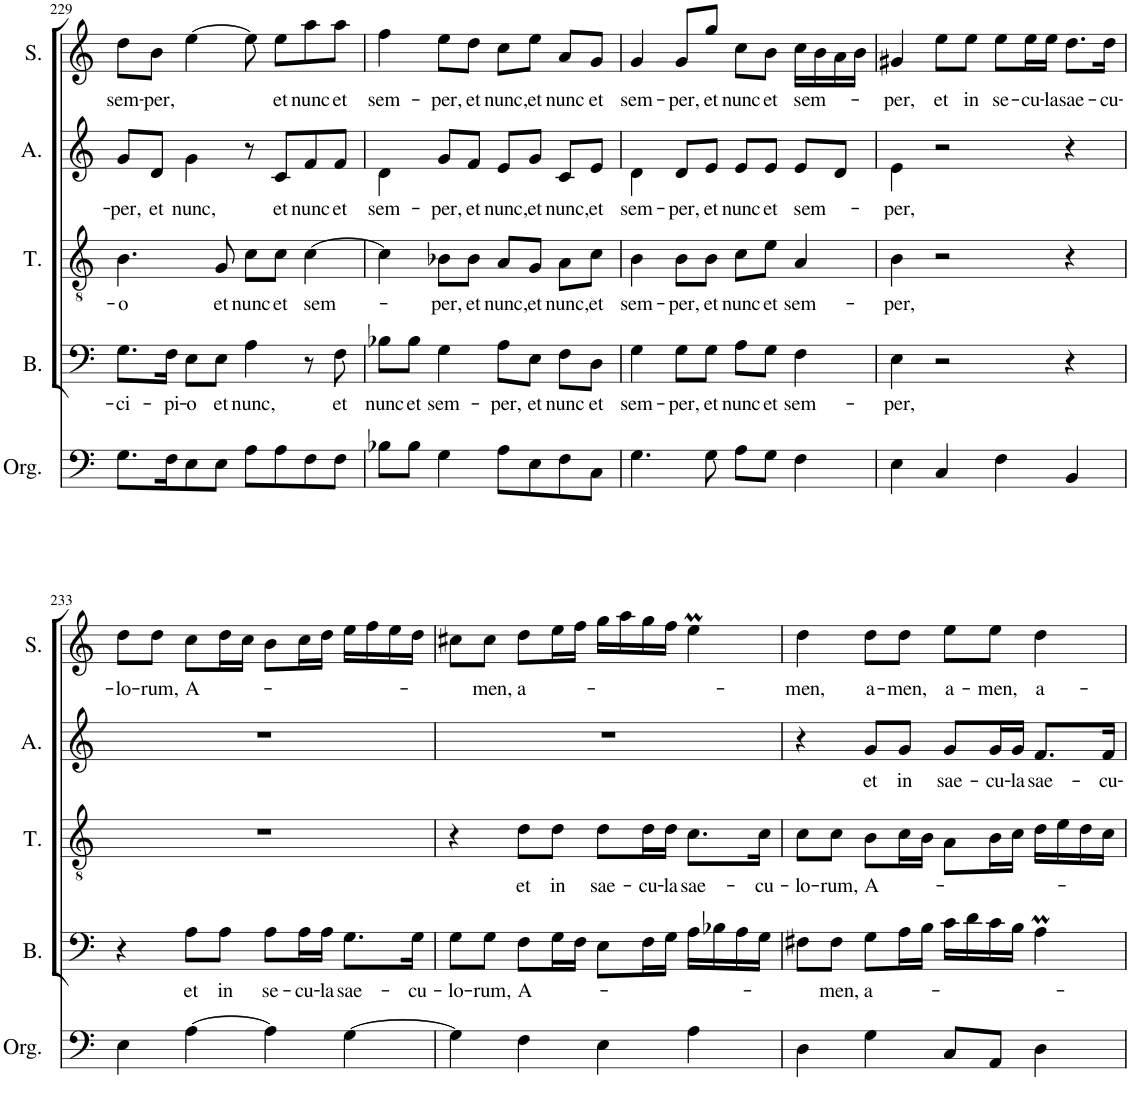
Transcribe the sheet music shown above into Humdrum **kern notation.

**kern	**kern	**text	**kern	**text	**kern	**text	**kern	**text
*part5	*part4	*part4	*part3	*part3	*part2	*part2	*part1	*part1
*staff5	*staff4	*staff4	*staff3	*staff3	*staff2	*staff2	*staff1	*staff1
*I"Orgue	*I"Basse	*	*I"Ténor	*	*I"Alto	*	*I"Soprano	*
*I'Org.	*I'B.	*	*I'T.	*	*I'A.	*	*I'S.	*
!!LO:PB:g=z
*clefF4	*clefF4	*	*clefGv2	*	*clefG2	*	*clefG2	*
*k[]	*k[]	*	*k[]	*	*k[]	*	*k[]	*
*M2/2	*M2/2	*	*M2/2	*	*M2/2	*	*M2/2	*
*met(c|)	*met(c|)	*	*met(c|)	*	*met(c|)	*	*met(c|)	*
=229	=229	=229	=229	=229	=229	=229	=229	=229
!	!	!LO:LY:b	!	!LO:LY:b	!	!LO:LY:b	!	!LO:LY:b
8.G\L	8.G\L	-ci-	4.B\	-o	8g/L	-per,	8dd\L	sem-
!	!	!	!	!	!	!LO:LY:b	!	!LO:LY:b
.	.	.	.	.	8d/J	et	8b\J	-per,
!	!	!LO:LY:b	!	!	!	!	!	!
16F\K	16F\Jk	-pi-	.	.	.	.	.	.
!	!	!LO:LY:b	!	!	!	!LO:LY:b	!	!
8E\	8E\L	-o	.	.	4g\	nunc,	[4ee\	.
!	!	!LO:LY:b	!	!LO:LY:b	!	!	!	!
8E\J	8E\J	et	8G/	et	.	.	.	.
!	!	!LO:LY:b	!	!LO:LY:b	!	!	!	!
8A\L	4A\	nunc,	8c\L	nunc	8r	.	8ee\]	.
!	!	!	!	!LO:LY:b	!	!LO:LY:b	!	!LO:LY:b
8A\	.	.	8c\J	et	8c/L	et	8ee\L	et
!	!	!	!	!LO:LY:b	!	!LO:LY:b	!	!LO:LY:b
8F\	8r	.	[4c\	sem-	8f/	nunc	8aa\	nunc
!	!	!LO:LY:b	!	!	!	!LO:LY:b	!	!LO:LY:b
8F\J	8F\	et	.	.	8f/J	et	8aa\J	et
=230	=230	=230	=230	=230	=230	=230	=230	=230
!	!	!LO:LY:b	!	!	!	!LO:LY:b	!	!LO:LY:b
8B-X\L	8B-X\L	nunc	4c\]	.	4d\	sem-	4ff\	sem-
!	!	!LO:LY:b	!	!	!	!	!	!
8B-\J	8B-\J	et	.	.	.	.	.	.
!	!	!LO:LY:b	!	!LO:LY:b	!	!LO:LY:b	!	!LO:LY:b
4G\	4G\	sem-	8B-X\L	-per,	8g/L	-per,	8ee\L	-per,
!	!	!	!	!LO:LY:b	!	!LO:LY:b	!	!LO:LY:b
.	.	.	8B-\J	et	8f/J	et	8dd\J	et
!	!	!LO:LY:b	!	!LO:LY:b	!	!LO:LY:b	!	!LO:LY:b
8A\L	8A\L	-per,	8A/L	nunc,	8e/L	nunc,	8cc\L	nunc,
!	!	!LO:LY:b	!	!LO:LY:b	!	!LO:LY:b	!	!LO:LY:b
8E\	8E\J	et	8G/J	et	8g/J	et	8ee\J	et
!	!	!LO:LY:b	!	!LO:LY:b	!	!LO:LY:b	!	!LO:LY:b
8F\	8F\L	nunc	8A\L	nunc,	8c/L	nunc,	8a/L	nunc
!	!	!LO:LY:b	!	!LO:LY:b	!	!LO:LY:b	!	!LO:LY:b
8C\J	8D\J	et	8c\J	et	8e/J	et	8g/J	et
=231	=231	=231	=231	=231	=231	=231	=231	=231
!	!	!LO:LY:b	!	!LO:LY:b	!	!LO:LY:b	!	!LO:LY:b
4.G\	4G\	sem-	4B\	sem-	4d\	sem-	4g/	sem-
!	!	!LO:LY:b	!	!LO:LY:b	!	!LO:LY:b	!	!LO:LY:b
.	8G\L	-per,	8B\L	-per,	8d/L	-per,	8g/L	-per,
!	!	!LO:LY:b	!	!LO:LY:b	!	!LO:LY:b	!	!LO:LY:b
8G\	8G\J	et	8B\J	et	8e/J	et	8gg/J	et
!	!	!LO:LY:b	!	!LO:LY:b	!	!LO:LY:b	!	!LO:LY:b
8A\L	8A\L	nunc	8c\L	nunc	8e/L	nunc	8cc\L	nunc
!	!	!LO:LY:b	!	!LO:LY:b	!	!LO:LY:b	!	!LO:LY:b
8G\J	8G\J	et	8e\J	et	8e/J	et	8b\J	et
!	!	!LO:LY:b	!	!LO:LY:b	!	!LO:LY:b	!	!LO:LY:b
4F\	4F\	sem-	4A/	sem-	8e/L	sem-	16cc\LL	sem-
.	.	.	.	.	.	.	16b\	.
.	.	.	.	.	8d/J	.	16a\	.
.	.	.	.	.	.	.	16b\JJ	.
=232	=232	=232	=232	=232	=232	=232	=232	=232
!	!	!LO:LY:b	!	!LO:LY:b	!	!LO:LY:b	!	!LO:LY:b
4E\	4E\	-per,	4B\	-per,	4e\	-per,	4g#X/	-per,
!	!	!	!	!	!	!	!	!LO:LY:b
4C/	2r	.	2r	.	2r	.	8ee\L	et
!	!	!	!	!	!	!	!	!LO:LY:b
.	.	.	.	.	.	.	8ee\J	in
!	!	!	!	!	!	!	!	!LO:LY:b
4F\	.	.	.	.	.	.	8ee\L	se-
!	!	!	!	!	!	!	!	!LO:LY:b
.	.	.	.	.	.	.	16ee\L	-cu-
!	!	!	!	!	!	!	!	!LO:LY:b
.	.	.	.	.	.	.	16ee\JJ	-la
!	!	!	!	!	!	!	!	!LO:LY:b
4BB/	4r	.	4r	.	4r	.	8.dd\L	sae-
!	!	!	!	!	!	!	!	!LO:LY:b
.	.	.	.	.	.	.	16dd\Jk	-cu-
!!LO:LB:g=z
=233	=233	=233	=233	=233	=233	=233	=233	=233
!	!	!	!	!	!	!	!	!LO:LY:b
4E\	4r	.	1r	.	1r	.	8dd\L	-lo-
!	!	!	!	!	!	!	!	!LO:LY:b
.	.	.	.	.	.	.	8dd\J	-rum,
!	!	!LO:LY:b	!	!	!	!	!	!LO:LY:b
[4A\	8A\L	et	.	.	.	.	8cc\L	A-
!	!	!LO:LY:b	!	!	!	!	!	!
.	8A\J	in	.	.	.	.	16dd\L	.
.	.	.	.	.	.	.	16cc\JJ	.
!	!	!LO:LY:b	!	!	!	!	!	!
4A\]	8A\L	se-	.	.	.	.	8b\L	.
!	!	!LO:LY:b	!	!	!	!	!	!
.	16A\L	-cu-	.	.	.	.	16cc\L	.
!	!	!LO:LY:b	!	!	!	!	!	!
.	16A\JJ	-la	.	.	.	.	16dd\JJ	.
!	!	!LO:LY:b	!	!	!	!	!	!
[4G\	8.G\L	sae-	.	.	.	.	16ee\LL	.
.	.	.	.	.	.	.	16ff\	.
.	.	.	.	.	.	.	16ee\	.
!	!	!LO:LY:b	!	!	!	!	!	!
.	16G\Jk	-cu-	.	.	.	.	16dd\JJ	.
=234	=234	=234	=234	=234	=234	=234	=234	=234
!	!	!LO:LY:b	!	!	!	!	!	!
4G\]	8G\L	-lo-	4r	.	1r	.	8cc#X\L	.
!	!	!LO:LY:b	!	!	!	!	!	!LO:LY:b
.	8G\J	-rum,	.	.	.	.	8cc#\J	-men,
!	!	!LO:LY:b	!	!LO:LY:b	!	!	!	!LO:LY:b
4F\	8F\L	A-	8d\L	et	.	.	8dd\L	a-
!	!	!	!	!LO:LY:b	!	!	!	!
.	16G\L	.	8d\J	in	.	.	16ee\L	.
.	16F\JJ	.	.	.	.	.	16ff\JJ	.
!	!	!	!	!LO:LY:b	!	!	!	!
4E\	8E\L	.	8d\L	sae-	.	.	16gg\LL	.
.	.	.	.	.	.	.	16aa\	.
!	!	!	!	!LO:LY:b	!	!	!	!
.	16F\L	.	16d\L	-cu-	.	.	16gg\	.
!	!	!	!	!LO:LY:b	!	!	!	!
.	16G\JJ	.	16d\JJ	-la	.	.	16ff\JJ	.
!	!	!	!	!LO:LY:b	!	!	!	!
4A\	16A\LL	.	8.c\L	sae-	.	.	4eem\	.
.	16B-X\	.	.	.	.	.	.	.
.	16A\	.	.	.	.	.	.	.
!	!	!	!	!LO:LY:b	!	!	!	!
.	16G\JJ	.	16c\Jk	-cu-	.	.	.	.
=235	=235	=235	=235	=235	=235	=235	=235	=235
!	!	!	!	!LO:LY:b	!	!	!	!LO:LY:b
4D\	8F#X\L	.	8c\L	-lo-	4r	.	4dd\	-men,
!	!	!LO:LY:b	!	!LO:LY:b	!	!	!	!
.	8F#\J	-men,	8c\J	-rum,	.	.	.	.
!	!	!LO:LY:b	!	!LO:LY:b	!	!LO:LY:b	!	!LO:LY:b
4G\	8G\L	a-	8B\L	A-	8g/L	et	8dd\L	a-
!	!	!	!	!	!	!LO:LY:b	!	!LO:LY:b
.	16A\L	.	16c\L	.	8g/J	in	8dd\J	-men,
.	16B\JJ	.	16B\JJ	.	.	.	.	.
!	!	!	!	!	!	!LO:LY:b	!	!LO:LY:b
8C/L	16c\LL	.	8A\L	.	8g/L	sae-	8ee\L	a-
.	16d\	.	.	.	.	.	.	.
!	!	!	!	!	!	!LO:LY:b	!	!LO:LY:b
8AA/J	16c\	.	16B\L	.	16g/L	-cu-	8ee\J	-men,
!	!	!	!	!	!	!LO:LY:b	!	!
.	16B\JJ	.	16c\JJ	.	16g/JJ	-la	.	.
!	!	!	!	!	!	!LO:LY:b	!	!LO:LY:b
4D\	4AM\	.	16d\LL	.	8.f/L	sae-	4dd\	a-
.	.	.	16e\	.	.	.	.	.
.	.	.	16d\	.	.	.	.	.
!	!	!	!	!	!	!LO:LY:b	!	!
.	.	.	16c\JJ	.	16f/Jk	-cu-	.	.
=	=	=	=	=	=	=	=	=
*-	*-	*-	*-	*-	*-	*-	*-	*-
